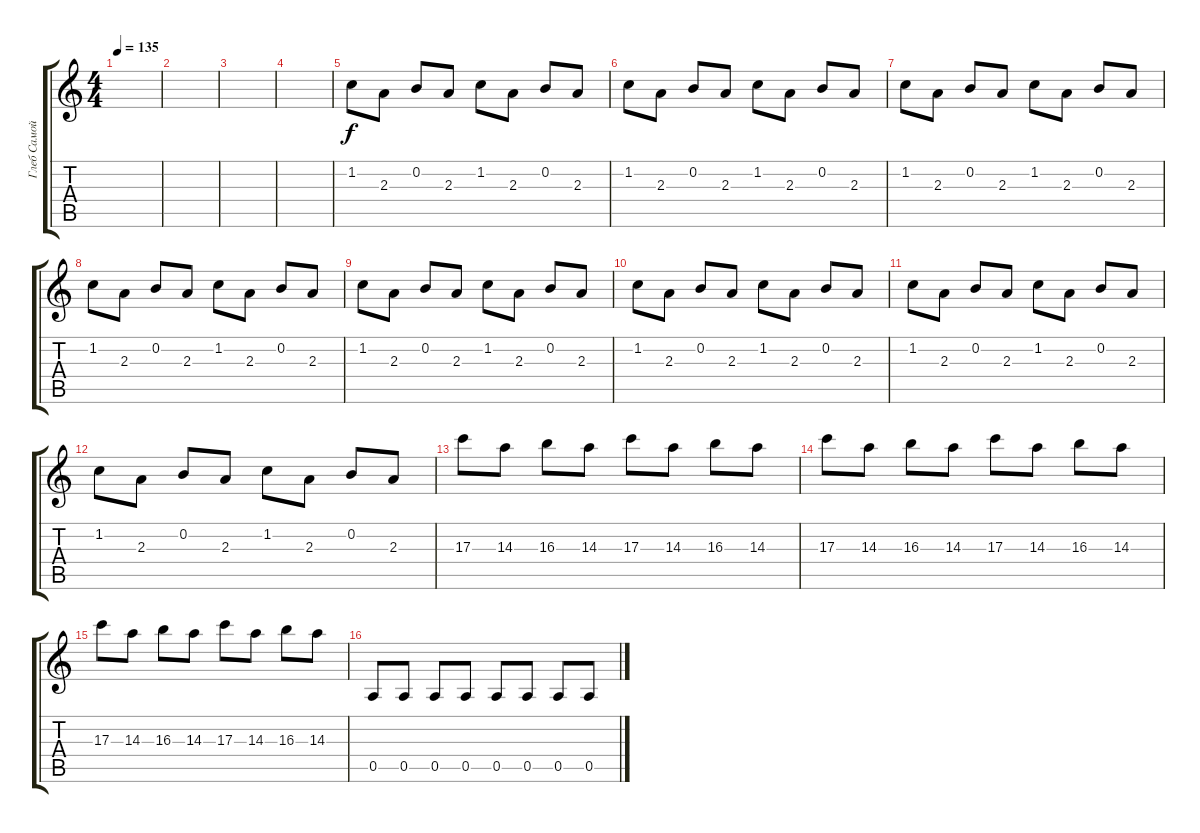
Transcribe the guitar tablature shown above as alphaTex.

\track ("Глеб Самойлов" "Глеб Самой") {instrument distortionguitar}
\staff {score tabs}
\tuning (E4 B3 G3 D3 A2 E2) {hide}
\ts (4 4)
\tempo 135
\clef g2
\ks c
|
|
|
|
1.2.8{volume 6 instrument distortionguitar} 2.3.8 0.2.8 2.3.8 1.2.8 2.3.8 0.2.8 2.3.8 |
1.2.8{volume 6 instrument distortionguitar} 2.3.8 0.2.8 2.3.8 1.2.8 2.3.8 0.2.8 2.3.8 |
1.2.8{volume 6 instrument distortionguitar} 2.3.8 0.2.8 2.3.8 1.2.8 2.3.8 0.2.8 2.3.8 |
1.2.8{volume 6 instrument distortionguitar} 2.3.8 0.2.8 2.3.8 1.2.8 2.3.8 0.2.8 2.3.8 |
1.2.8{volume 6 instrument distortionguitar} 2.3.8 0.2.8 2.3.8 1.2.8 2.3.8 0.2.8 2.3.8 |
1.2.8{volume 6 instrument distortionguitar} 2.3.8 0.2.8 2.3.8 1.2.8 2.3.8 0.2.8 2.3.8 |
1.2.8{volume 6 instrument distortionguitar} 2.3.8 0.2.8 2.3.8 1.2.8 2.3.8 0.2.8 2.3.8 |
1.2.8{volume 6 instrument distortionguitar} 2.3.8 0.2.8 2.3.8 1.2.8 2.3.8 0.2.8 2.3.8 |
17.3.8{volume 6} 14.3.8 16.3.8 14.3.8 17.3.8 14.3.8 16.3.8 14.3.8 |
17.3.8 14.3.8 16.3.8 14.3.8 17.3.8 14.3.8 16.3.8 14.3.8 |
17.3.8 14.3.8 16.3.8 14.3.8 17.3.8 14.3.8 16.3.8 14.3.8 |
0.5.8{volume 13} 0.5.8 0.5.8 0.5.8 0.5.8 0.5.8 0.5.8 0.5.8
